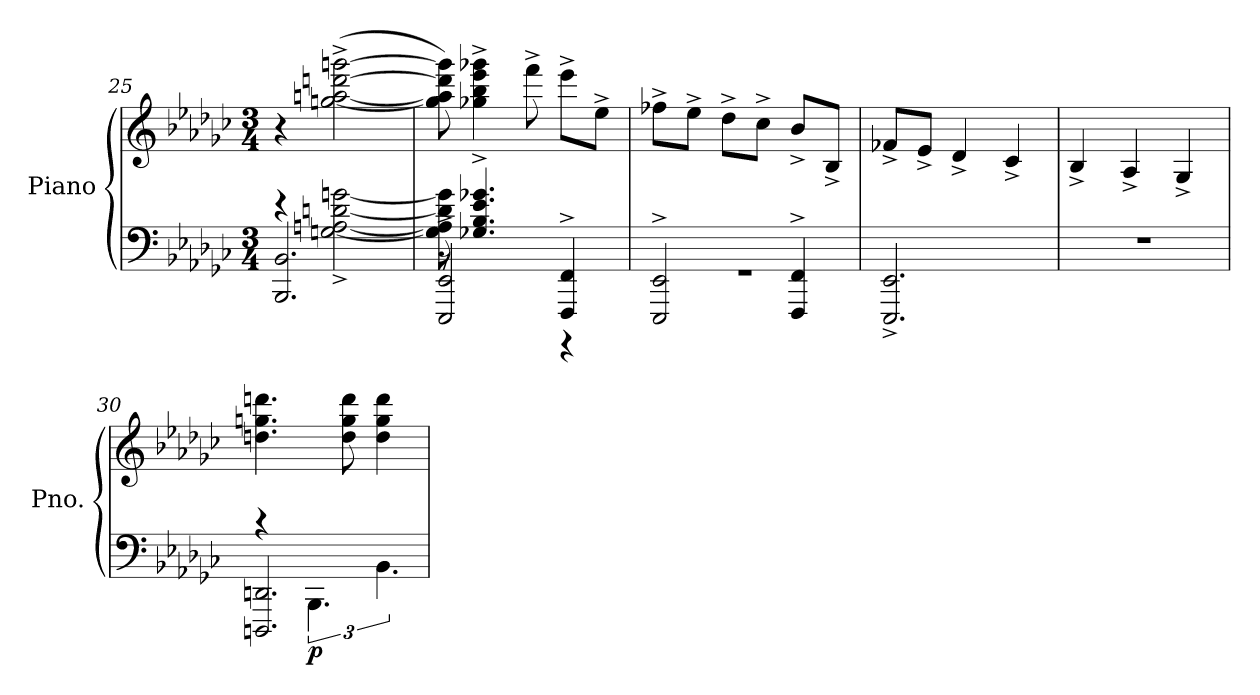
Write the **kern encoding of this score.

**kern	**kern	**dynam
*part1	*part1	*part1
*staff2	*staff1	*staff1/2
*I"Piano	*	*
*I'Pno.	*	*
*clefF4	*clefG2	*
*k[b-e-a-d-g-c-]	*k[b-e-a-d-g-c-]	*
*M3/4	*M3/4	*
=25	=25	=25
*^	*	*
2.BBB-/ 2.BB-/	4re	4r	.
.	[2Gn\^ [2An\^ [2dn\^ [2gn\^	([2ggn\^ [2aan\^ [2dddn\^ [2gggn\^	.
!!LO:PB:g=z
=26	=26	=26	=26
*	*^	*	*
8rBB	8G\] 8A\] 8d\] 8g\]	2EEE-/^ 2EE-/^	8gg\] 8aa\] 8ddd\] 8ggg\])	.
4.G-X/^ 4.B-/^ 4.e-/^ 4.g-X/^	2ryy	.	4gg-X\^ 4bb-\^ 4eee-\^ 4ggg-X\^	.
.	.	.	8fff^\	.
4FFF/^ 4FF/^	.	4r	8eee-^\L	.
.	8ryy	.	8ee-^\J	.
*	*v	*v	*	*
=27	=27	=27	=27
2EEE-/^ 2EE-/^	2.rGG	8ff-X^\L	.
.	.	8ee-^\J	.
.	.	8dd-^\L	.
.	.	8cc-^\J	.
4FFF/^ 4FF/^	.	8b-^/L	.
.	.	8B-^/J	.
*v	*v	*	*
=28	=28	=28
2.EEE-/^ 2.EE-/^	8f-X^/L	.
.	8e-^/J	.
.	4d-^/	.
.	4c-^/	.
=29	=29	=29
2.r	4B-^/	.
.	4A-^/	.
.	4G-^/	.
=30	=30	=30
*	*MM40	*
*^	*	*
2.DDDn/ 2.DDn/	4rc	4.ddn\ 4.ggn\ 4.dddn\	.
!	!	!	!LO:DY:b=2
.	6.BBB-\	.	p
.	.	8dd\ 8gg\ 8ddd\	.
.	6.BB-\	4dd\ 4gg\ 4ddd\	.
*v	*v	*	*
=	=	=
*-	*-	*-
